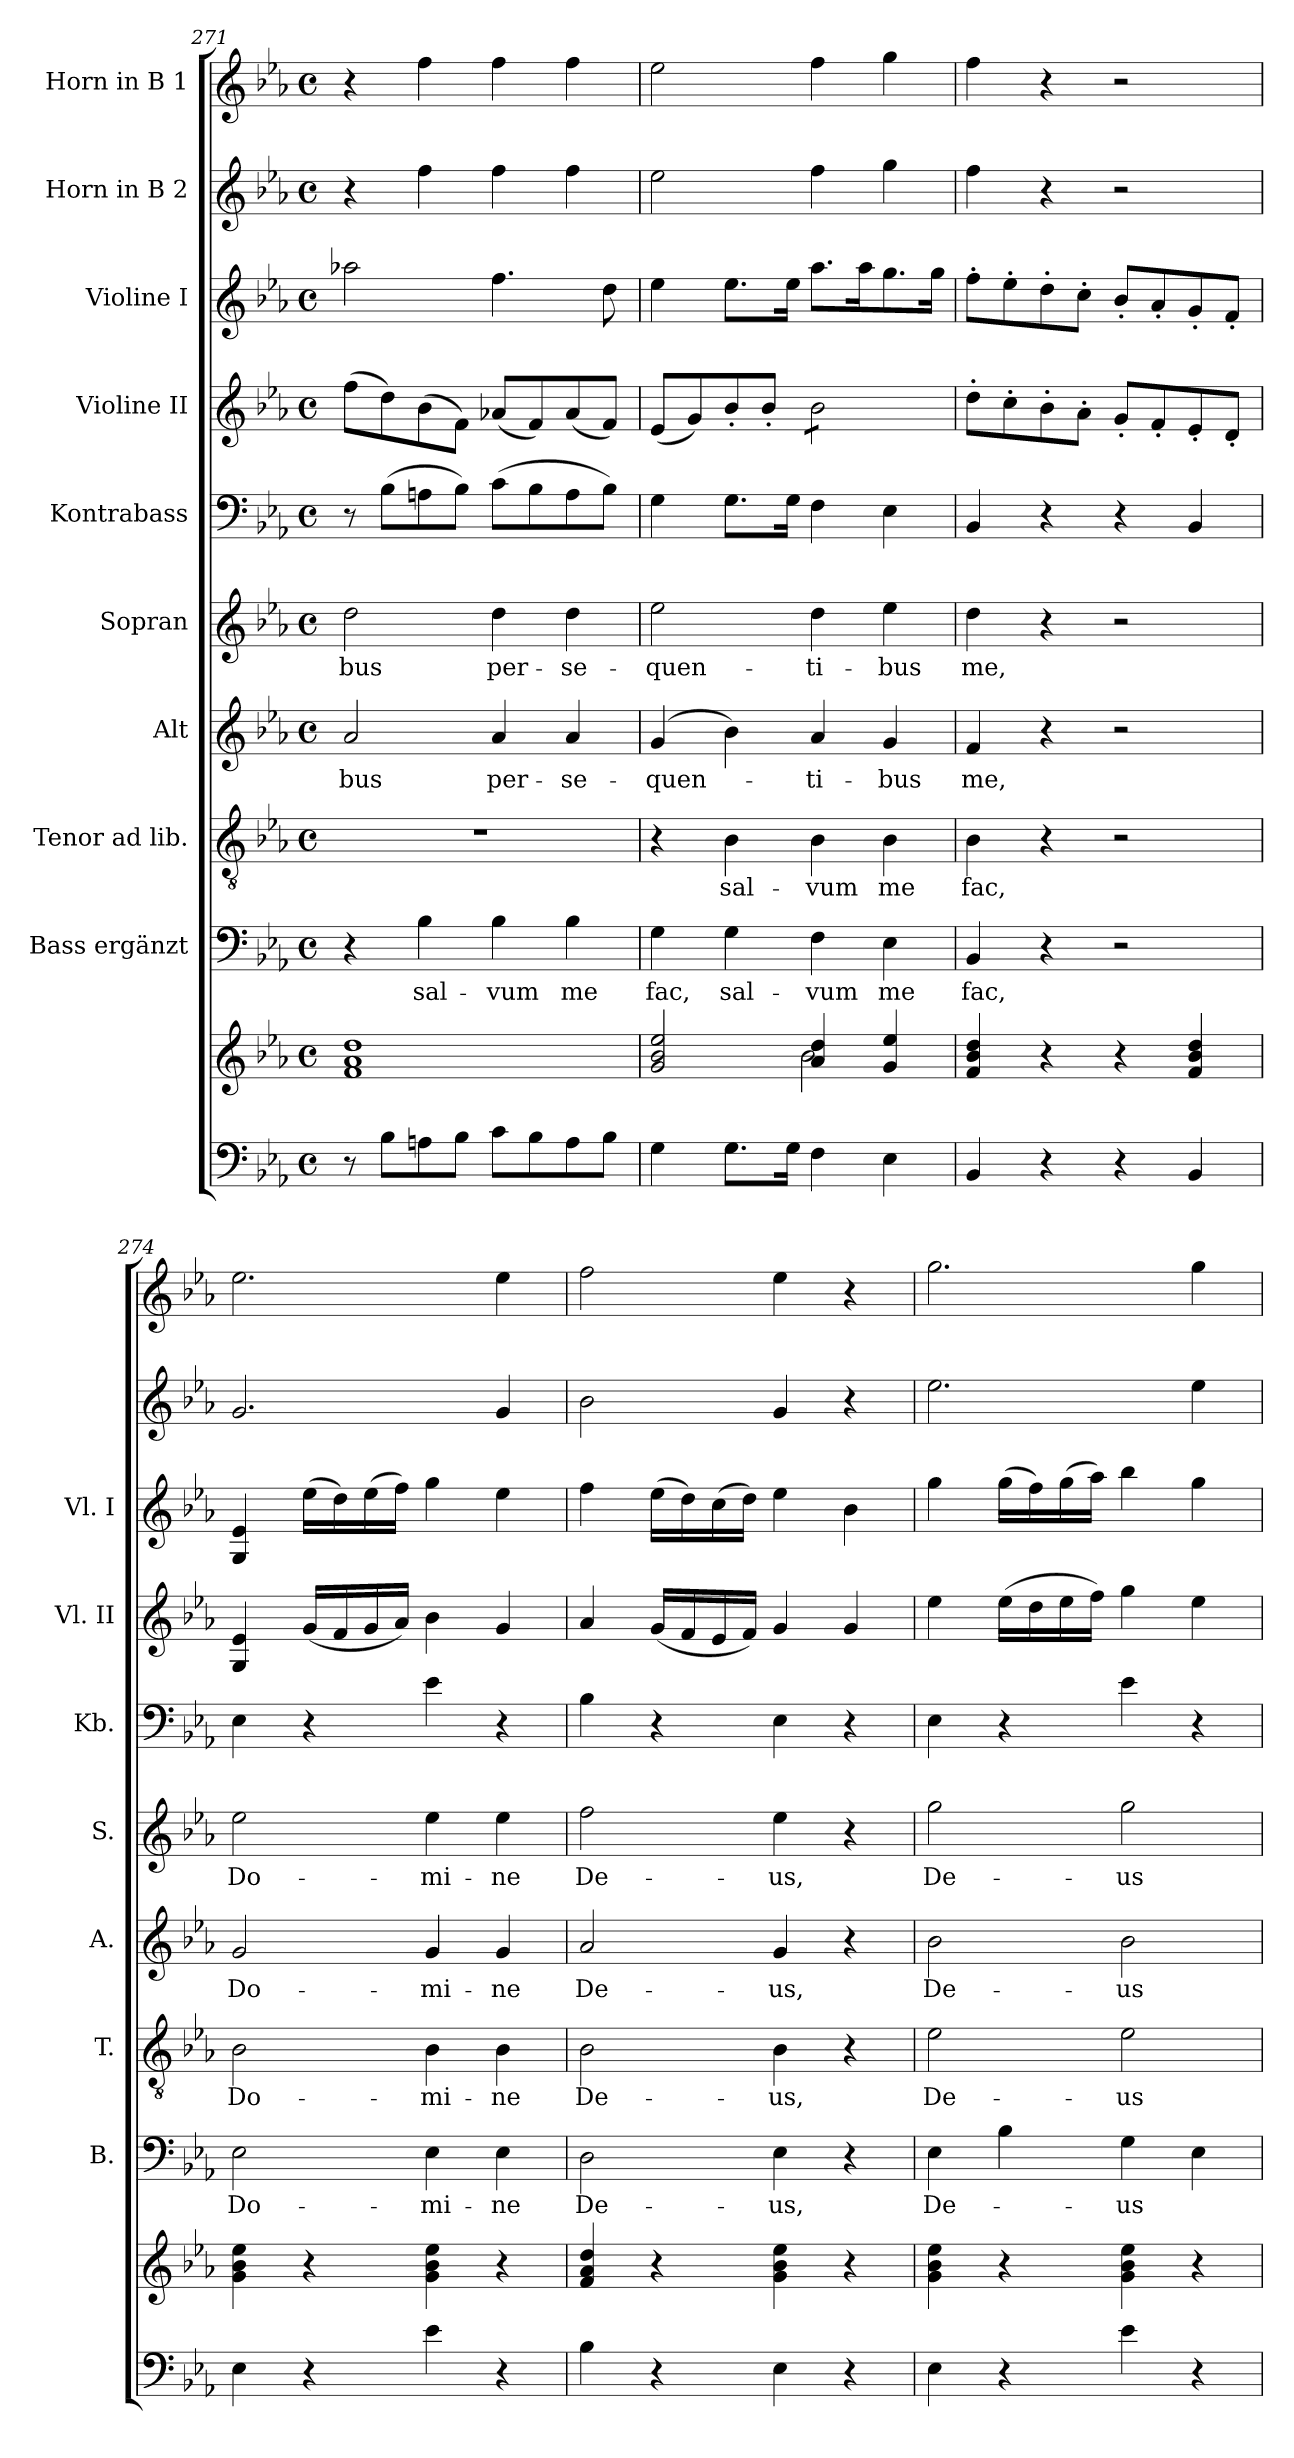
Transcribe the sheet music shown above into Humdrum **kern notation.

**kern	**kern	**kern	**text	**kern	**text	**kern	**text	**kern	**text	**kern	**kern	**kern	**kern	**kern
*part10	*part10	*part9	*part9	*part8	*part8	*part7	*part7	*part6	*part6	*part5	*part4	*part3	*part2	*part1
*staff11	*staff10	*staff9	*staff9	*staff8	*staff8	*staff7	*staff7	*staff6	*staff6	*staff5	*staff4	*staff3	*staff2	*staff1
*	*	*I"Bass ergänzt	*	*I"Tenor ad lib.	*	*I"Alt	*	*I"Sopran	*	*I"Kontrabass	*I"Violine II	*I"Violine I	*I"Horn in B 2	*I"Horn in B 1
*	*	*I'B.	*	*I'T.	*	*I'A.	*	*I'S.	*	*I'Kb.	*I'Vl. II	*I'Vl. I	*	*
*clefF4	*clefG2	*clefF4	*	*clefGv2	*	*clefG2	*	*clefG2	*	*clefF4	*clefG2	*clefG2	*clefG2	*clefG2
*	*	*	*	*	*	*	*	*	*	*ITrd7c12	*	*	*ITrd8c14	*ITrd8c14
*k[b-e-a-]	*k[b-e-a-]	*k[b-e-a-]	*	*k[b-e-a-]	*	*k[b-e-a-]	*	*k[b-e-a-]	*	*k[b-e-a-]	*k[b-e-a-]	*k[b-e-a-]	*k[b-e-a-]	*k[b-e-a-]
*E-:	*E-:	*E-:	*	*E-:	*	*E-:	*	*E-:	*	*E-:	*E-:	*E-:	*E-:	*E-:
*M4/4	*M4/4	*M4/4	*	*M4/4	*	*M4/4	*	*M4/4	*	*M4/4	*M4/4	*M4/4	*M4/4	*M4/4
*met(c)	*met(c)	*met(c)	*	*met(c)	*	*met(c)	*	*met(c)	*	*met(c)	*met(c)	*met(c)	*met(c)	*met(c)
=271	=271	=271	=271	=271	=271	=271	=271	=271	=271	=271	=271	=271	=271	=271
!	!	!	!	!	!	!	!LO:LY:b	!	!LO:LY:b	!	!	!	!	!
8r	1f 1a- 1dd	4r	.	1r	.	2a-/	-bus	2dd\	-bus	8r	(>8ff\L	2aa-X\	4r	4r
8B-\L	.	.	.	.	.	.	.	.	.	(>8BB-\L	8dd\)	.	.	.
!	!	!	!LO:LY:b	!	!	!	!	!	!	!	!	!	!	!
8An\	.	4B-\	sal-	.	.	.	.	.	.	8AAn\	(>8b-\	.	4f\	4f\
8B-\J	.	.	.	.	.	.	.	.	.	8BB-\J)	8f\J)	.	.	.
!	!	!	!LO:LY:b	!	!	!	!LO:LY:b	!	!LO:LY:b	!	!	!	!	!
8c\L	.	4B-\	-vum	.	.	4a-/	per-	4dd\	per-	(>8C\L	(<8a-X/L	4.ff\	4f\	4f\
8B-\	.	.	.	.	.	.	.	.	.	8BB-\	8f/)	.	.	.
!	!	!	!LO:LY:b	!	!	!	!LO:LY:b	!	!LO:LY:b	!	!	!	!	!
8A\	.	4B-\	me	.	.	4a-/	-se-	4dd\	-se-	8AA\	(<8a-/	.	4f\	4f\
8B-\J	.	.	.	.	.	.	.	.	.	8BB-\J)	8f/J)	8dd\	.	.
=272	=272	=272	=272	=272	=272	=272	=272	=272	=272	=272	=272	=272	=272	=272
*	*^	*	*	*	*	*	*	*	*	*	*	*	*	*
!	!	!	!	!LO:LY:b	!	!	!	!LO:LY:b	!	!LO:LY:b	!	!	!	!	!
4G\	2g/ 2b-/ 2ee-/	2ryy	4G\	fac,	4r	.	(4g/	-quen-	2ee-\	-quen-	4GG\	(<8e-/L	4ee-\	2e-\	2e-\
.	.	.	.	.	.	.	.	.	.	.	.	8g/)	.	.	.
!	!	!	!	!LO:LY:b	!	!LO:LY:b	!	!	!	!	!	!	!	!	!
8.G\L	.	.	4G\	sal-	4B-\	sal-	4b-\)	.	.	.	8.GG\L	8b-'</	8.ee-\L	.	.
.	.	.	.	.	.	.	.	.	.	.	.	8b-'</J	.	.	.
16G\Jk	.	.	.	.	.	.	.	.	.	.	16GG\Jk	.	16ee-\Jk	.	.
!	!	!	!	!LO:LY:b	!	!LO:LY:b	!	!LO:LY:b	!	!LO:LY:b	!	!	!	!	!
*	*	*	*	*	*	*	*	*	*	*	*	*tremolo	*	*	*
4F\	4a-/ 4dd/	2b-\	4F\	-vum	4B-\	-vum	4a-/	-ti-	4dd\	-ti-	4FF\	8b-\L	8.aa-\L	4f\	4f\
.	.	.	.	.	.	.	.	.	.	.	.	8b-\	.	.	.
.	.	.	.	.	.	.	.	.	.	.	.	.	16aa-\k	.	.
!	!	!	!	!LO:LY:b	!	!LO:LY:b	!	!LO:LY:b	!	!LO:LY:b	!	!	!	!	!
4E-\	4g/ 4ee-/	.	4E-\	me	4B-\	me	4g/	-bus	4ee-\	-bus	4EE-\	8b-\	8.gg\	4g\	4g\
.	.	.	.	.	.	.	.	.	.	.	.	8b-\J	.	.	.
*	*	*	*	*	*	*	*	*	*	*	*	*Xtremolo	*	*	*
.	.	.	.	.	.	.	.	.	.	.	.	.	16gg\Jk	.	.
*	*v	*v	*	*	*	*	*	*	*	*	*	*	*	*	*
!!LO:PB:g=z
=273	=273	=273	=273	=273	=273	=273	=273	=273	=273	=273	=273	=273	=273	=273
!	!	!	!LO:LY:b	!	!LO:LY:b	!	!LO:LY:b	!	!LO:LY:b	!	!	!	!	!
4BB-/	4f/ 4b-/ 4dd/	4BB-/	fac,	4B-\	fac,	4f/	me,	4dd\	me,	4BBB-/	8dd'>\L	8ff'>\L	4f\	4f\
.	.	.	.	.	.	.	.	.	.	.	8cc'>\	8ee-'>\	.	.
4r	4r	4r	.	4r	.	4r	.	4r	.	4r	8b-'>\	8dd'>\	4r	4r
.	.	.	.	.	.	.	.	.	.	.	8a-'>\J	8cc'>\J	.	.
4r	4r	2r	.	2r	.	2r	.	2r	.	4r	8g'</L	8b-'</L	2r	2r
.	.	.	.	.	.	.	.	.	.	.	8f'</	8a-'</	.	.
4BB-/	4f/ 4b-/ 4dd/	.	.	.	.	.	.	.	.	4BBB-/	8e-'</	8g'</	.	.
.	.	.	.	.	.	.	.	.	.	.	8d'</J	8f'</J	.	.
=274	=274	=274	=274	=274	=274	=274	=274	=274	=274	=274	=274	=274	=274	=274
!	!	!	!LO:LY:b	!	!LO:LY:b	!	!LO:LY:b	!	!LO:LY:b	!	!	!	!	!
4E-\	4g\ 4b-\ 4ee-\	2E-\	Do-	2B-\	Do-	2g/	Do-	2ee-\	Do-	4EE-\	4G/ 4e-/	4G/ 4e-/	2.G/	2.e-\
4r	4r	.	.	.	.	.	.	.	.	4r	(<16g/LL	(>16ee-\LL	.	.
.	.	.	.	.	.	.	.	.	.	.	16f/	16dd\)	.	.
.	.	.	.	.	.	.	.	.	.	.	16g/	(>16ee-\	.	.
.	.	.	.	.	.	.	.	.	.	.	16a-/JJ)	16ff\JJ)	.	.
!	!	!	!LO:LY:b	!	!LO:LY:b	!	!LO:LY:b	!	!LO:LY:b	!	!	!	!	!
4e-\	4g\ 4b-\ 4ee-\	4E-\	-mi-	4B-\	-mi-	4g/	-mi-	4ee-\	-mi-	4E-\	4b-\	4gg\	.	.
!	!	!	!LO:LY:b	!	!LO:LY:b	!	!LO:LY:b	!	!LO:LY:b	!	!	!	!	!
4r	4r	4E-\	-ne	4B-\	-ne	4g/	-ne	4ee-\	-ne	4r	4g/	4ee-\	4G/	4e-\
=275	=275	=275	=275	=275	=275	=275	=275	=275	=275	=275	=275	=275	=275	=275
!	!	!	!LO:LY:b	!	!LO:LY:b	!	!LO:LY:b	!	!LO:LY:b	!	!	!	!	!
4B-\	4f/ 4a-/ 4dd/	2D\	De-	2B-\	De-	2a-/	De-	2ff\	De-	4BB-\	4a-/	4ff\	2B-\	2f\
4r	4r	.	.	.	.	.	.	.	.	4r	(<16g/LL	(>16ee-\LL	.	.
.	.	.	.	.	.	.	.	.	.	.	16f/	16dd\)	.	.
.	.	.	.	.	.	.	.	.	.	.	16e-/	(>16cc\	.	.
.	.	.	.	.	.	.	.	.	.	.	16f/JJ)	16dd\JJ)	.	.
!	!	!	!LO:LY:b	!	!LO:LY:b	!	!LO:LY:b	!	!LO:LY:b	!	!	!	!	!
4E-\	4g\ 4b-\ 4ee-\	4E-\	-us,	4B-\	-us,	4g/	-us,	4ee-\	-us,	4EE-\	4g/	4ee-\	4G/	4e-\
4r	4r	4r	.	4r	.	4r	.	4r	.	4r	4g/	4b-\	4r	4r
=276	=276	=276	=276	=276	=276	=276	=276	=276	=276	=276	=276	=276	=276	=276
!	!	!	!LO:LY:b	!	!LO:LY:b	!	!LO:LY:b	!	!LO:LY:b	!	!	!	!	!
4E-\	4g\ 4b-\ 4ee-\	4E-\	De-	2e-\	De-	2b-\	De-	2gg\	De-	4EE-\	4ee-\	4gg\	2.e-\	2.g\
4r	4r	4B-\	.	.	.	.	.	.	.	4r	(>16ee-\LL	(>16gg\LL	.	.
.	.	.	.	.	.	.	.	.	.	.	16dd\	16ff\)	.	.
.	.	.	.	.	.	.	.	.	.	.	16ee-\	(>16gg\	.	.
.	.	.	.	.	.	.	.	.	.	.	16ff\JJ)	16aa-\JJ)	.	.
!	!	!	!LO:LY:b	!	!LO:LY:b	!	!LO:LY:b	!	!LO:LY:b	!	!	!	!	!
4e-\	4g\ 4b-\ 4ee-\	4G\	-us	2e-\	-us	2b-\	-us	2gg\	-us	4E-\	4gg\	4bb-\	.	.
4r	4r	4E-\	.	.	.	.	.	.	.	4r	4ee-\	4gg\	4e-\	4g\
=	=	=	=	=	=	=	=	=	=	=	=	=	=	=
*-	*-	*-	*-	*-	*-	*-	*-	*-	*-	*-	*-	*-	*-	*-
